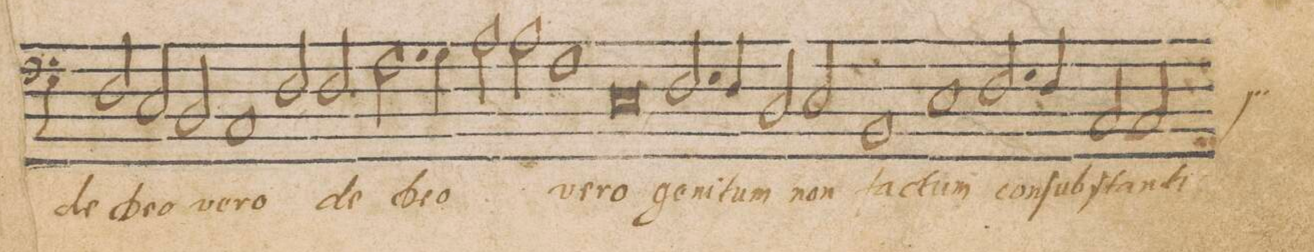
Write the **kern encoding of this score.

**kern	**text
*I"BASSVS	*
*clefF5	*
*k[]	*
*met(C|)	*
*M2/1	*
2D/	de
2C/	De-
2BBny/	-o
=45-	=45-
1AA	ve-
2D,/	-ro
2D/	de
=46-	=46-
2.F\	De-
4G\	-o
2A\	.
2A\	.
=47-	=47-
1F	ve-
0C,	-ro
=48-	=48-
2.D/	ge-
4D/	-ni-
=49-	=49-
2BB/	-tum
2C/	non
1GG	fac-
=50-	=50-
1C	-tum
2.D/	con-
4D/	-ſub-
=51-	=51-
2AA/	-ſtan-
*custos:FF	*
2AA/	-ti-
*-	*-
